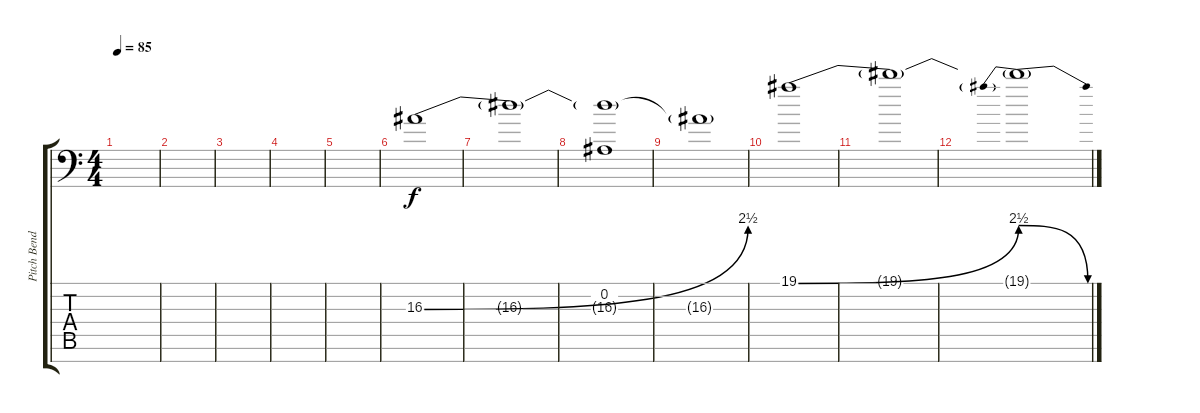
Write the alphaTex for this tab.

\track ("Pitch Bend" "Pitch Bend") {instrument lead2sawtooth}
\staff {score tabs}
\tuning (Eb4 Bb3 Gb3 Db3 Ab2 Eb2 Bb1) {hide}
\ts (4 4)
\tempo 85
\clef f4
\ks c
|
|
|
|
|
16.3{be (bend 0 0 60 10)}.1 |
16.3{t}.1 |
(0.2 16.3{t}).1 |
16.3{t}.1 |
19.1{be (bend 0 0 60 10)}.1 |
19.1{t}.1 |
19.1{be (prebendrelease 0 10 60 0) t}.1
